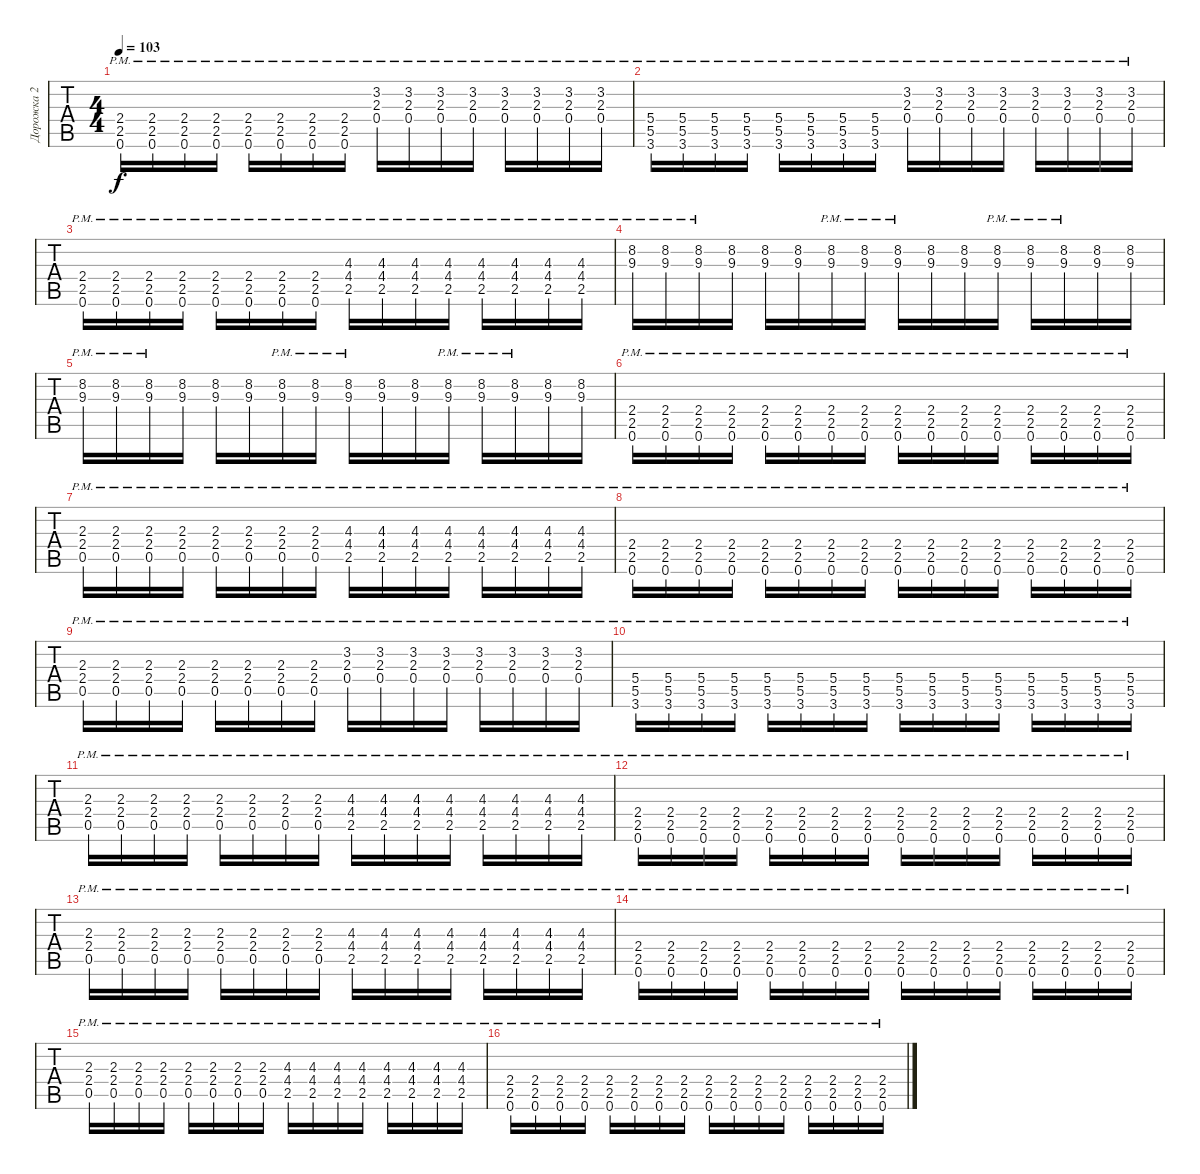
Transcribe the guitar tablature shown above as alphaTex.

\track ("Дорожка 2" "Дорожка 2") {instrument distortionguitar}
\staff {tabs}
\tuning (E4 B3 G3 D3 A2 E2) {hide}
\ts (4 4)
\tempo 103
\clef g2
\ks c
(2.4{pm} 2.5{pm} 0.6{pm}).16{dy f} (2.4{pm} 2.5{pm} 0.6{pm}).16 (2.4{pm} 2.5{pm} 0.6{pm}).16 (2.4{pm} 2.5{pm} 0.6{pm}).16 (2.4{pm} 2.5{pm} 0.6{pm}).16 (2.4{pm} 2.5{pm} 0.6{pm}).16 (2.4{pm} 2.5{pm} 0.6{pm}).16 (2.4{pm} 2.5{pm} 0.6{pm}).16 (3.2{pm} 2.3{pm} 0.4{pm}).16 (3.2{pm} 2.3{pm} 0.4{pm}).16 (3.2{pm} 2.3{pm} 0.4{pm}).16 (3.2{pm} 2.3{pm} 0.4{pm}).16 (3.2{pm} 2.3{pm} 0.4{pm}).16 (3.2{pm} 2.3{pm} 0.4{pm}).16 (3.2{pm} 2.3{pm} 0.4{pm}).16 (3.2{pm} 2.3{pm} 0.4{pm}).16 |
(5.4{pm} 5.5{pm} 3.6{pm}).16 (5.4{pm} 5.5{pm} 3.6{pm}).16 (5.4{pm} 5.5{pm} 3.6{pm}).16 (5.4{pm} 5.5{pm} 3.6{pm}).16 (5.4{pm} 5.5{pm} 3.6{pm}).16 (5.4{pm} 5.5{pm} 3.6{pm}).16 (5.4{pm} 5.5{pm} 3.6{pm}).16 (5.4{pm} 5.5{pm} 3.6{pm}).16 (3.2{pm} 2.3{pm} 0.4{pm}).16 (3.2{pm} 2.3{pm} 0.4{pm}).16 (3.2{pm} 2.3{pm} 0.4{pm}).16 (3.2{pm} 2.3{pm} 0.4{pm}).16 (3.2{pm} 2.3{pm} 0.4{pm}).16 (3.2{pm} 2.3{pm} 0.4{pm}).16 (3.2{pm} 2.3{pm} 0.4{pm}).16 (3.2{pm} 2.3{pm} 0.4{pm}).16 |
(2.4{pm} 2.5{pm} 0.6{pm}).16 (2.4{pm} 2.5{pm} 0.6{pm}).16 (2.4{pm} 2.5{pm} 0.6{pm}).16 (2.4{pm} 2.5{pm} 0.6{pm}).16 (2.4{pm} 2.5{pm} 0.6{pm}).16 (2.4{pm} 2.5{pm} 0.6{pm}).16 (2.4{pm} 2.5{pm} 0.6{pm}).16 (2.4{pm} 2.5{pm} 0.6{pm}).16 (4.3{pm} 4.4{pm} 2.5{pm}).16 (4.3{pm} 4.4{pm} 2.5{pm}).16 (4.3{pm} 4.4{pm} 2.5{pm}).16 (4.3{pm} 4.4{pm} 2.5{pm}).16 (4.3{pm} 4.4{pm} 2.5{pm}).16 (4.3{pm} 4.4{pm} 2.5{pm}).16 (4.3{pm} 4.4{pm} 2.5{pm}).16 (4.3{pm} 4.4{pm} 2.5{pm}).16 |
(8.2{pm} 9.3{pm}).16 (8.2{pm} 9.3{pm}).16 (8.2{pm} 9.3{pm}).16 (8.2 9.3).16 (8.2 9.3).16 (8.2 9.3).16 (8.2{pm} 9.3{pm}).16 (8.2{pm} 9.3{pm}).16 (8.2{pm} 9.3{pm}).16 (8.2 9.3).16 (8.2 9.3).16 (8.2{pm} 9.3{pm}).16 (8.2{pm} 9.3{pm}).16 (8.2{pm} 9.3{pm}).16 (8.2 9.3).16 (8.2 9.3).16 |
(8.2{pm} 9.3{pm}).16 (8.2{pm} 9.3{pm}).16 (8.2{pm} 9.3{pm}).16 (8.2 9.3).16 (8.2 9.3).16 (8.2 9.3).16 (8.2{pm} 9.3{pm}).16 (8.2{pm} 9.3{pm}).16 (8.2{pm} 9.3{pm}).16 (8.2 9.3).16 (8.2 9.3).16 (8.2{pm} 9.3{pm}).16 (8.2{pm} 9.3{pm}).16 (8.2{pm} 9.3{pm}).16 (8.2 9.3).16 (8.2 9.3).16 |
(2.4{pm} 2.5{pm} 0.6{pm}).16 (2.4{pm} 2.5{pm} 0.6{pm}).16 (2.4{pm} 2.5{pm} 0.6{pm}).16 (2.4{pm} 2.5{pm} 0.6{pm}).16 (2.4{pm} 2.5{pm} 0.6{pm}).16 (2.4{pm} 2.5{pm} 0.6{pm}).16 (2.4{pm} 2.5{pm} 0.6{pm}).16 (2.4{pm} 2.5{pm} 0.6{pm}).16 (2.4{pm} 2.5{pm} 0.6{pm}).16 (2.4{pm} 2.5{pm} 0.6{pm}).16 (2.4{pm} 2.5{pm} 0.6{pm}).16 (2.4{pm} 2.5{pm} 0.6{pm}).16 (2.4{pm} 2.5{pm} 0.6{pm}).16 (2.4{pm} 2.5{pm} 0.6{pm}).16 (2.4{pm} 2.5{pm} 0.6{pm}).16 (2.4{pm} 2.5{pm} 0.6{pm}).16 |
(2.3{pm} 2.4{pm} 0.5{pm}).16 (2.3{pm} 2.4{pm} 0.5{pm}).16 (2.3{pm} 2.4{pm} 0.5{pm}).16 (2.3{pm} 2.4{pm} 0.5{pm}).16 (2.3{pm} 2.4{pm} 0.5{pm}).16 (2.3{pm} 2.4{pm} 0.5{pm}).16 (2.3{pm} 2.4{pm} 0.5{pm}).16 (2.3{pm} 2.4{pm} 0.5{pm}).16 (4.3{pm} 4.4{pm} 2.5{pm}).16 (4.3{pm} 4.4{pm} 2.5{pm}).16 (4.3{pm} 4.4{pm} 2.5{pm}).16 (4.3{pm} 4.4{pm} 2.5{pm}).16 (4.3{pm} 4.4{pm} 2.5{pm}).16 (4.3{pm} 4.4{pm} 2.5{pm}).16 (4.3{pm} 4.4{pm} 2.5{pm}).16 (4.3{pm} 4.4{pm} 2.5{pm}).16 |
(2.4{pm} 2.5{pm} 0.6{pm}).16 (2.4{pm} 2.5{pm} 0.6{pm}).16 (2.4{pm} 2.5{pm} 0.6{pm}).16 (2.4{pm} 2.5{pm} 0.6{pm}).16 (2.4{pm} 2.5{pm} 0.6{pm}).16 (2.4{pm} 2.5{pm} 0.6{pm}).16 (2.4{pm} 2.5{pm} 0.6{pm}).16 (2.4{pm} 2.5{pm} 0.6{pm}).16 (2.4{pm} 2.5{pm} 0.6{pm}).16 (2.4{pm} 2.5{pm} 0.6{pm}).16 (2.4{pm} 2.5{pm} 0.6{pm}).16 (2.4{pm} 2.5{pm} 0.6{pm}).16 (2.4{pm} 2.5{pm} 0.6{pm}).16 (2.4{pm} 2.5{pm} 0.6{pm}).16 (2.4{pm} 2.5{pm} 0.6{pm}).16 (2.4{pm} 2.5{pm} 0.6{pm}).16 |
(2.3{pm} 2.4{pm} 0.5{pm}).16 (2.3{pm} 2.4{pm} 0.5{pm}).16 (2.3{pm} 2.4{pm} 0.5{pm}).16 (2.3{pm} 2.4{pm} 0.5{pm}).16 (2.3{pm} 2.4{pm} 0.5{pm}).16 (2.3{pm} 2.4{pm} 0.5{pm}).16 (2.3{pm} 2.4{pm} 0.5{pm}).16 (2.3{pm} 2.4{pm} 0.5{pm}).16 (3.2{pm} 2.3{pm} 0.4{pm}).16 (3.2{pm} 2.3{pm} 0.4{pm}).16 (3.2{pm} 2.3{pm} 0.4{pm}).16 (3.2{pm} 2.3{pm} 0.4{pm}).16 (3.2{pm} 2.3{pm} 0.4{pm}).16 (3.2{pm} 2.3{pm} 0.4{pm}).16 (3.2{pm} 2.3{pm} 0.4{pm}).16 (3.2{pm} 2.3{pm} 0.4{pm}).16 |
(5.4{pm} 5.5{pm} 3.6{pm}).16 (5.4{pm} 5.5{pm} 3.6{pm}).16 (5.4{pm} 5.5{pm} 3.6{pm}).16 (5.4{pm} 5.5{pm} 3.6{pm}).16 (5.4{pm} 5.5{pm} 3.6{pm}).16 (5.4{pm} 5.5{pm} 3.6{pm}).16 (5.4{pm} 5.5{pm} 3.6{pm}).16 (5.4{pm} 5.5{pm} 3.6{pm}).16 (5.4{pm} 5.5{pm} 3.6{pm}).16 (5.4{pm} 5.5{pm} 3.6{pm}).16 (5.4{pm} 5.5{pm} 3.6{pm}).16 (5.4{pm} 5.5{pm} 3.6{pm}).16 (5.4{pm} 5.5{pm} 3.6{pm}).16 (5.4{pm} 5.5{pm} 3.6{pm}).16 (5.4{pm} 5.5{pm} 3.6{pm}).16 (5.4{pm} 5.5{pm} 3.6{pm}).16 |
(2.3{pm} 2.4{pm} 0.5{pm}).16 (2.3{pm} 2.4{pm} 0.5{pm}).16 (2.3{pm} 2.4{pm} 0.5{pm}).16 (2.3{pm} 2.4{pm} 0.5{pm}).16 (2.3{pm} 2.4{pm} 0.5{pm}).16 (2.3{pm} 2.4{pm} 0.5{pm}).16 (2.3{pm} 2.4{pm} 0.5{pm}).16 (2.3{pm} 2.4{pm} 0.5{pm}).16 (4.3{pm} 4.4{pm} 2.5{pm}).16 (4.3{pm} 4.4{pm} 2.5{pm}).16 (4.3{pm} 4.4{pm} 2.5{pm}).16 (4.3{pm} 4.4{pm} 2.5{pm}).16 (4.3{pm} 4.4{pm} 2.5{pm}).16 (4.3{pm} 4.4{pm} 2.5{pm}).16 (4.3{pm} 4.4{pm} 2.5{pm}).16 (4.3{pm} 4.4{pm} 2.5{pm}).16 |
(2.4{pm} 2.5{pm} 0.6{pm}).16 (2.4{pm} 2.5{pm} 0.6{pm}).16 (2.4{pm} 2.5{pm} 0.6{pm}).16 (2.4{pm} 2.5{pm} 0.6{pm}).16 (2.4{pm} 2.5{pm} 0.6{pm}).16 (2.4{pm} 2.5{pm} 0.6{pm}).16 (2.4{pm} 2.5{pm} 0.6{pm}).16 (2.4{pm} 2.5{pm} 0.6{pm}).16 (2.4{pm} 2.5{pm} 0.6{pm}).16 (2.4{pm} 2.5{pm} 0.6{pm}).16 (2.4{pm} 2.5{pm} 0.6{pm}).16 (2.4{pm} 2.5{pm} 0.6{pm}).16 (2.4{pm} 2.5{pm} 0.6{pm}).16 (2.4{pm} 2.5{pm} 0.6{pm}).16 (2.4{pm} 2.5{pm} 0.6{pm}).16 (2.4{pm} 2.5{pm} 0.6{pm}).16 |
(2.3{pm} 2.4{pm} 0.5{pm}).16 (2.3{pm} 2.4{pm} 0.5{pm}).16 (2.3{pm} 2.4{pm} 0.5{pm}).16 (2.3{pm} 2.4{pm} 0.5{pm}).16 (2.3{pm} 2.4{pm} 0.5{pm}).16 (2.3{pm} 2.4{pm} 0.5{pm}).16 (2.3{pm} 2.4{pm} 0.5{pm}).16 (2.3{pm} 2.4{pm} 0.5{pm}).16 (4.3{pm} 4.4{pm} 2.5{pm}).16 (4.3{pm} 4.4{pm} 2.5{pm}).16 (4.3{pm} 4.4{pm} 2.5{pm}).16 (4.3{pm} 4.4{pm} 2.5{pm}).16 (4.3{pm} 4.4{pm} 2.5{pm}).16 (4.3{pm} 4.4{pm} 2.5{pm}).16 (4.3{pm} 4.4{pm} 2.5{pm}).16 (4.3{pm} 4.4{pm} 2.5{pm}).16 |
(2.4{pm} 2.5{pm} 0.6{pm}).16 (2.4{pm} 2.5{pm} 0.6{pm}).16 (2.4{pm} 2.5{pm} 0.6{pm}).16 (2.4{pm} 2.5{pm} 0.6{pm}).16 (2.4{pm} 2.5{pm} 0.6{pm}).16 (2.4{pm} 2.5{pm} 0.6{pm}).16 (2.4{pm} 2.5{pm} 0.6{pm}).16 (2.4{pm} 2.5{pm} 0.6{pm}).16 (2.4{pm} 2.5{pm} 0.6{pm}).16 (2.4{pm} 2.5{pm} 0.6{pm}).16 (2.4{pm} 2.5{pm} 0.6{pm}).16 (2.4{pm} 2.5{pm} 0.6{pm}).16 (2.4{pm} 2.5{pm} 0.6{pm}).16 (2.4{pm} 2.5{pm} 0.6{pm}).16 (2.4{pm} 2.5{pm} 0.6{pm}).16 (2.4{pm} 2.5{pm} 0.6{pm}).16 |
(2.3{pm} 2.4{pm} 0.5{pm}).16 (2.3{pm} 2.4{pm} 0.5{pm}).16 (2.3{pm} 2.4{pm} 0.5{pm}).16 (2.3{pm} 2.4{pm} 0.5{pm}).16 (2.3{pm} 2.4{pm} 0.5{pm}).16 (2.3{pm} 2.4{pm} 0.5{pm}).16 (2.3{pm} 2.4{pm} 0.5{pm}).16 (2.3{pm} 2.4{pm} 0.5{pm}).16 (4.3{pm} 4.4{pm} 2.5{pm}).16 (4.3{pm} 4.4{pm} 2.5{pm}).16 (4.3{pm} 4.4{pm} 2.5{pm}).16 (4.3{pm} 4.4{pm} 2.5{pm}).16 (4.3{pm} 4.4{pm} 2.5{pm}).16 (4.3{pm} 4.4{pm} 2.5{pm}).16 (4.3{pm} 4.4{pm} 2.5{pm}).16 (4.3{pm} 4.4{pm} 2.5{pm}).16 |
(2.4{pm} 2.5{pm} 0.6{pm}).16 (2.4{pm} 2.5{pm} 0.6{pm}).16 (2.4{pm} 2.5{pm} 0.6{pm}).16 (2.4{pm} 2.5{pm} 0.6{pm}).16 (2.4{pm} 2.5{pm} 0.6{pm}).16 (2.4{pm} 2.5{pm} 0.6{pm}).16 (2.4{pm} 2.5{pm} 0.6{pm}).16 (2.4{pm} 2.5{pm} 0.6{pm}).16 (2.4{pm} 2.5{pm} 0.6{pm}).16 (2.4{pm} 2.5{pm} 0.6{pm}).16 (2.4{pm} 2.5{pm} 0.6{pm}).16 (2.4{pm} 2.5{pm} 0.6{pm}).16 (2.4{pm} 2.5{pm} 0.6{pm}).16 (2.4{pm} 2.5{pm} 0.6{pm}).16 (2.4{pm} 2.5{pm} 0.6{pm}).16 (2.4{pm} 2.5{pm} 0.6{pm}).16
